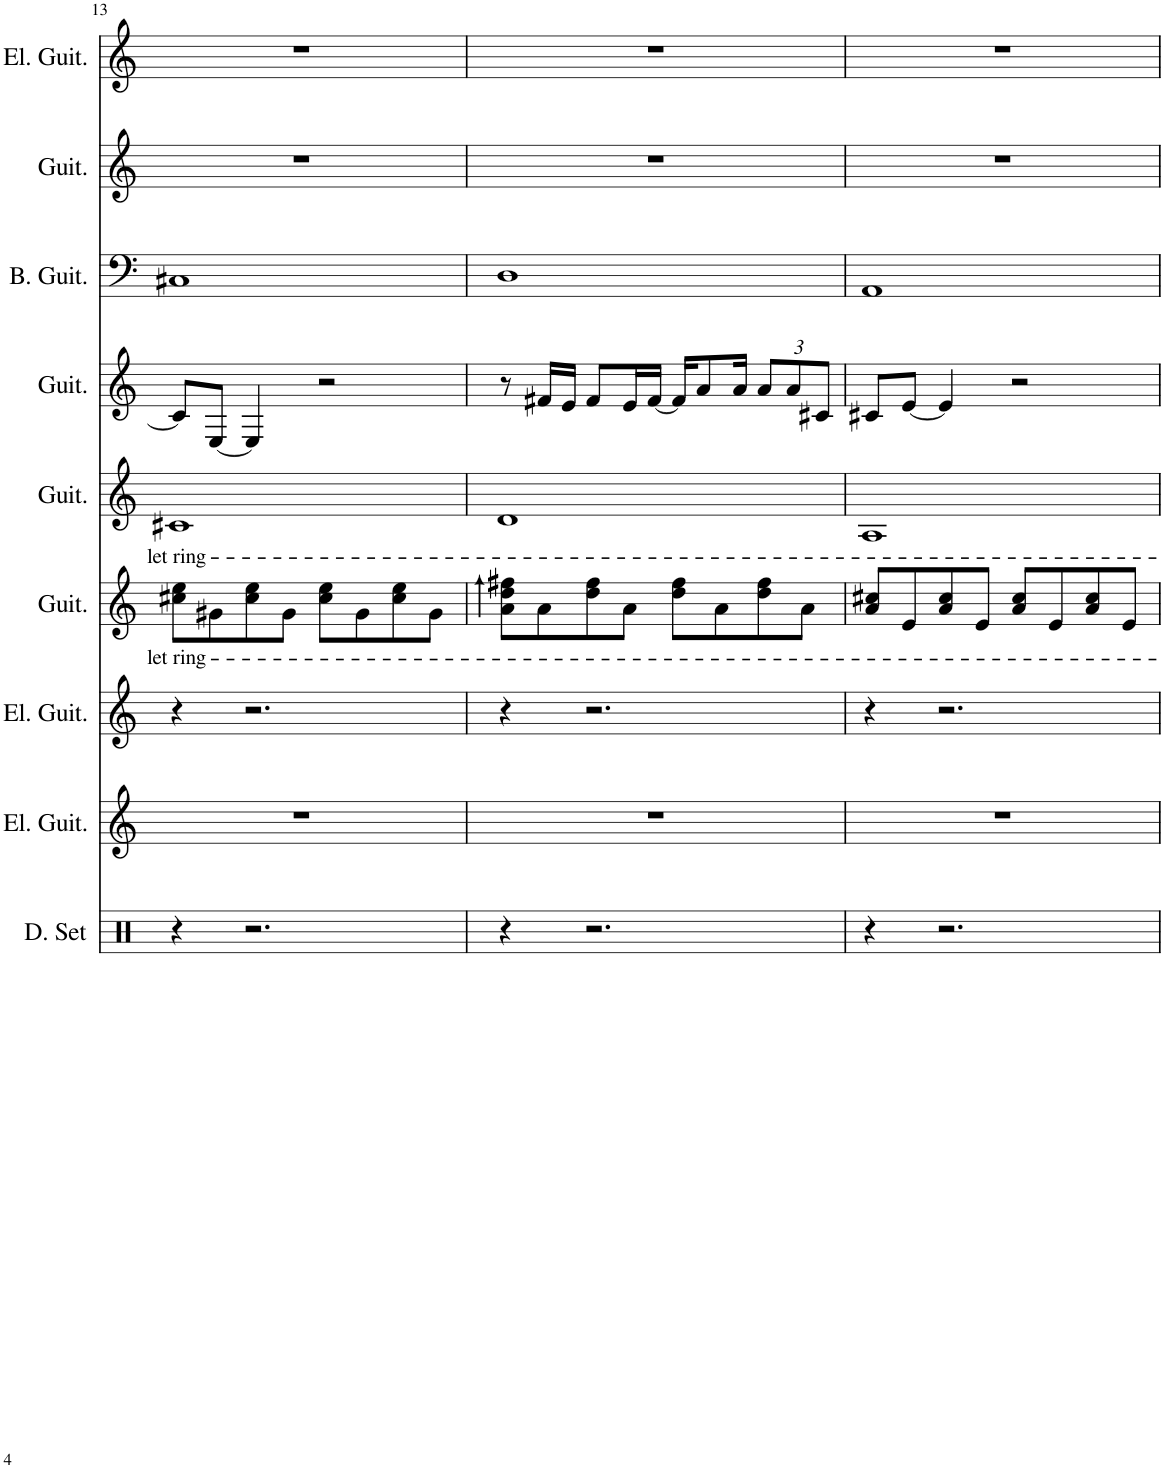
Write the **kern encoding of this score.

**kern	**kern	**kern	**kern	**kern	**kern	**kern	**kern	**kern
*part9	*part8	*part7	*part6	*part5	*part4	*part3	*part2	*part1
*staff9	*staff8	*staff7	*staff6	*staff5	*staff4	*staff3	*staff2	*staff1
*I"鼓组	*I"电子吉他	*I"电子吉他	*I"吉他	*I"吉他	*I"吉他	*I"低音吉他	*I"吉他	*I"电子吉他
!!LO:PB:g=z
*clefX	*clefG2	*clefG2	*clefG2	*clefG2	*clefG2	*clefF4	*clefG2	*clefG2
*	*Trd7c12	*Trd7c12	*Trd7c12	*Trd7c12	*Trd7c12	*Trd7c12	*Trd7c12	*Trd7c12
*k[]	*k[]	*k[]	*k[]	*k[]	*k[]	*k[]	*k[]	*k[]
*M4/4	*M4/4	*M4/4	*M4/4	*M4/4	*M4/4	*M4/4	*M4/4	*M4/4
=13	=13	=13	=13	=13	=13	=13	=13	=13
4r	1r	4r	8cc#X\ 8ee\L	1c#X	8c#/L]	1C#X	1r	1r
.	.	.	8g#X\	.	[8E/J	.	.	.
2.r	.	2.r	8cc#\ 8ee\	.	4E/]	.	.	.
.	.	.	8g#\J	.	.	.	.	.
.	.	.	8cc#\ 8ee\L	.	2r	.	.	.
.	.	.	8g#\	.	.	.	.	.
.	.	.	8cc#\ 8ee\	.	.	.	.	.
.	.	.	8g#\J	.	.	.	.	.
=14	=14	=14	=14	=14	=14	=14	=14	=14
4r	1r	4r	8a\ 8dd\ 8ff#X\L	1d	8r	1D	1r	1r
.	.	.	8a\	.	16f#X/LL	.	.	.
.	.	.	.	.	16e/JJ	.	.	.
2.r	.	2.r	8dd\ 8ff#\	.	8f#/L	.	.	.
.	.	.	8a\J	.	16e/L	.	.	.
.	.	.	.	.	[16f#/JJ	.	.	.
.	.	.	8dd\ 8ff#\L	.	16f#/KL]	.	.	.
.	.	.	.	.	8a/	.	.	.
.	.	.	8a\	.	.	.	.	.
.	.	.	.	.	16a/Jk	.	.	.
*	*	*	*	*	*Xbrackettup	*	*	*
.	.	.	8dd\ 8ff#\	.	12a/L	.	.	.
.	.	.	.	.	12a/	.	.	.
.	.	.	8a\J	.	.	.	.	.
.	.	.	.	.	12c#X/J	.	.	.
=15	=15	=15	=15	=15	=15	=15	=15	=15
4r	1r	4r	8a/ 8cc#X/L	1A	8c#X/L	1AA	1r	1r
.	.	.	8e/	.	[8e/J	.	.	.
2.r	.	2.r	8a/ 8cc#/	.	4e/]	.	.	.
.	.	.	8e/J	.	.	.	.	.
.	.	.	8a/ 8cc#/L	.	2r	.	.	.
.	.	.	8e/	.	.	.	.	.
.	.	.	8a/ 8cc#/	.	.	.	.	.
.	.	.	8e/J	.	.	.	.	.
=	=	=	=	=	=	=	=	=
*-	*-	*-	*-	*-	*-	*-	*-	*-
